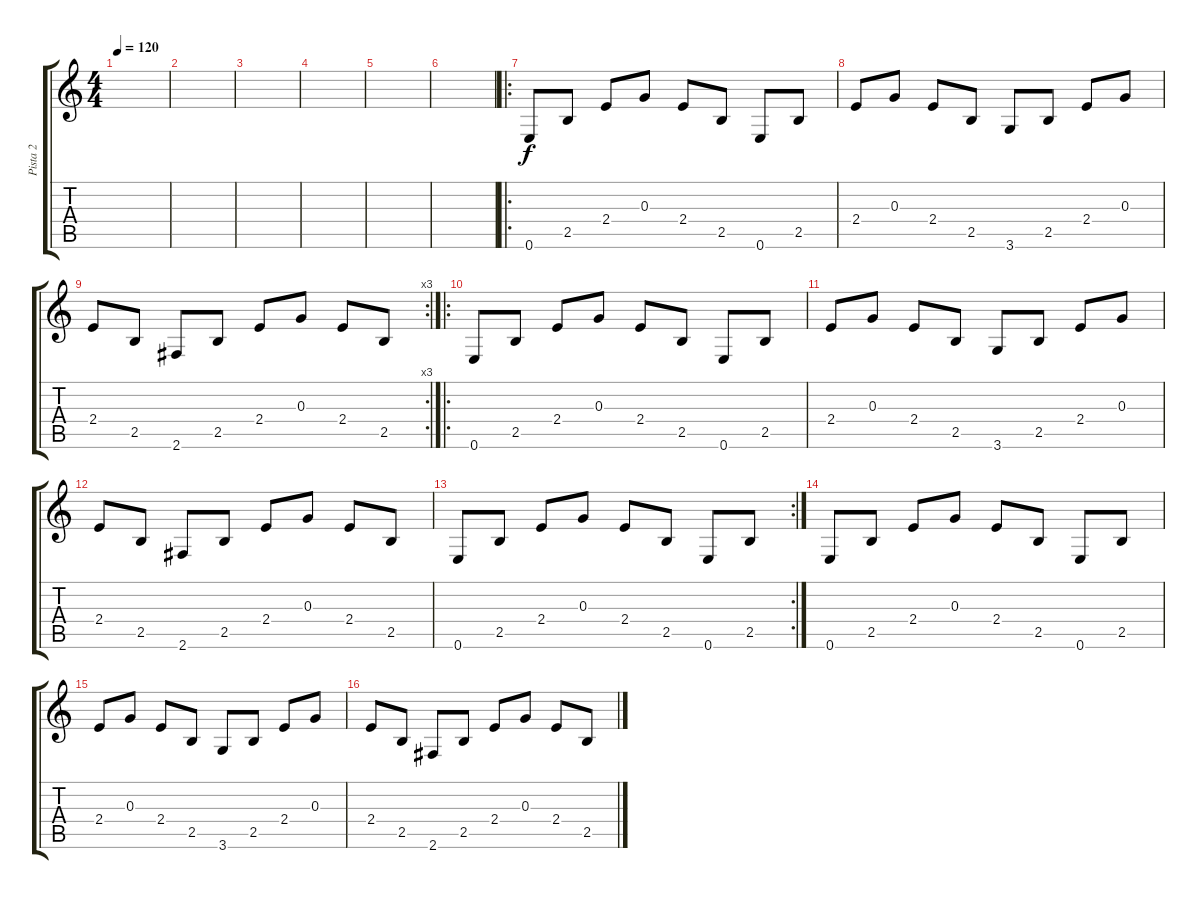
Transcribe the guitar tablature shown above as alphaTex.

\track ("Pista 2" "Pista 2") {instrument acousticguitarsteel}
\staff {score tabs}
\tuning (E4 B3 G3 D3 A2 E2) {hide}
\ts (4 4)
\tempo 120
\clef g2
\ks c
|
|
|
|
|
|
\ro
0.6.8 2.5.8 2.4.8 0.3.8 2.4.8 2.5.8 0.6.8 2.5.8 |
2.4.8 0.3.8 2.4.8 2.5.8 3.6.8 2.5.8 2.4.8 0.3.8 |
\rc 3
2.4.8 2.5.8 2.6.8 2.5.8 2.4.8 0.3.8 2.4.8 2.5.8 |
\ro
0.6.8 2.5.8 2.4.8 0.3.8 2.4.8 2.5.8 0.6.8 2.5.8 |
2.4.8 0.3.8 2.4.8 2.5.8 3.6.8 2.5.8 2.4.8 0.3.8 |
2.4.8 2.5.8 2.6.8 2.5.8 2.4.8 0.3.8 2.4.8 2.5.8 |
\rc 2
0.6.8 2.5.8 2.4.8 0.3.8 2.4.8 2.5.8 0.6.8 2.5.8 |
0.6.8 2.5.8 2.4.8 0.3.8 2.4.8 2.5.8 0.6.8 2.5.8 |
2.4.8 0.3.8 2.4.8 2.5.8 3.6.8 2.5.8 2.4.8 0.3.8 |
2.4.8 2.5.8 2.6.8 2.5.8 2.4.8 0.3.8 2.4.8 2.5.8
